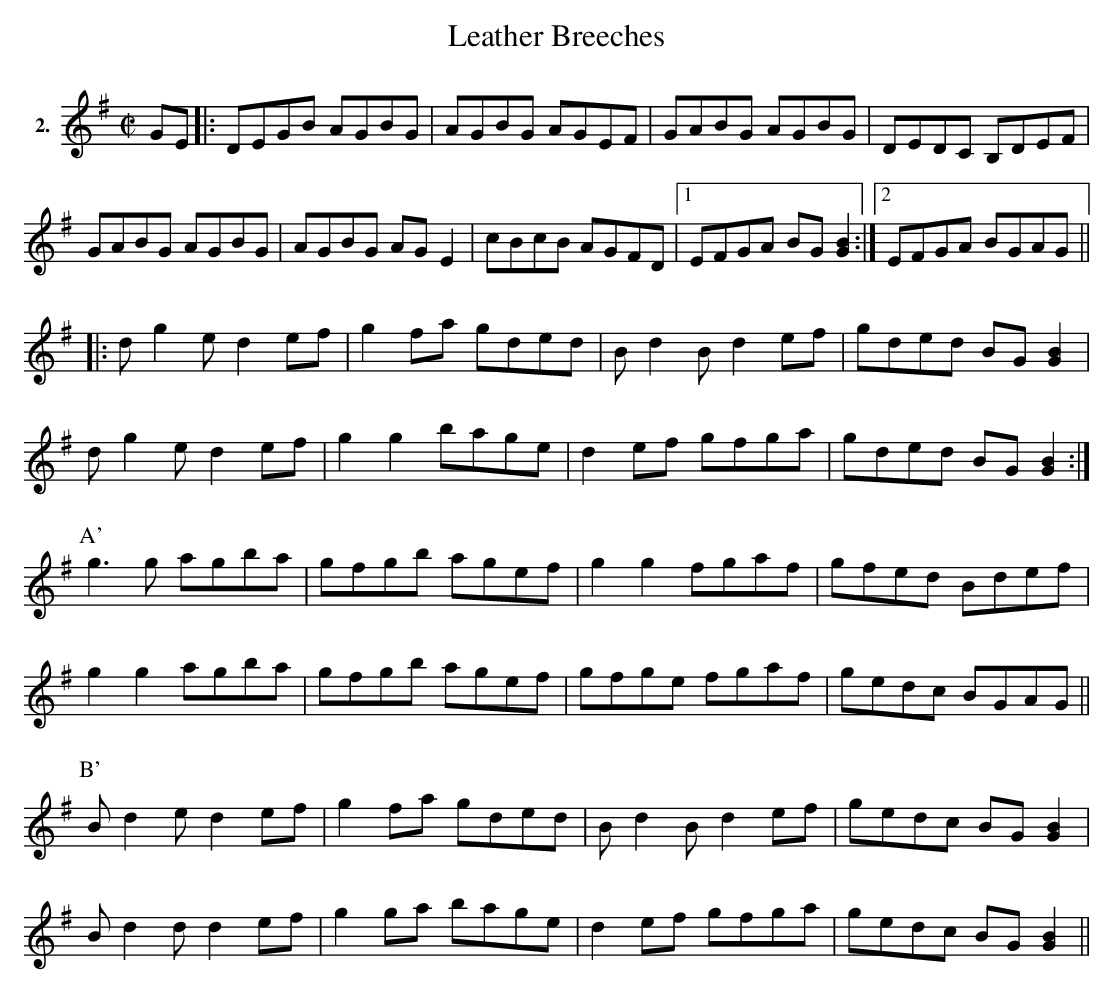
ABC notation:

X:1
T:Leather Breeches
M:C|
L:1/8
K:G
V:1 clef=treble name="2."
[V:1] GE|:DEGB sAGBG |AGBG AGEF|GABG AGBG|DEDC B,DEF|
GABG AGBG|AGBG AGE2|cBcB AGFD|1EFGA BG [G2B2]:|2 EFGA BGAG||
|:dg2e d2ef|g2fa gded|Bd2B d2ef|gded BG[G2B2]|
dg2e d2 ef|g2g2 bage|d2ef gfga|gded BG[G2B2]:|
P:A'
g3g agba|gfgb agef|g2g2 fgaf|gfed Bdef|
g2g2 agba|gfgb agef|gfge fgaf|gedc BGAG||
P:B'
Bd2e d2ef|g2fa gded|Bd2B d2ef|gedc BG[G2B2]|
Bd2d d2ef|g2ga bage|d2ef gfga|gedc BG[G2B2]||
